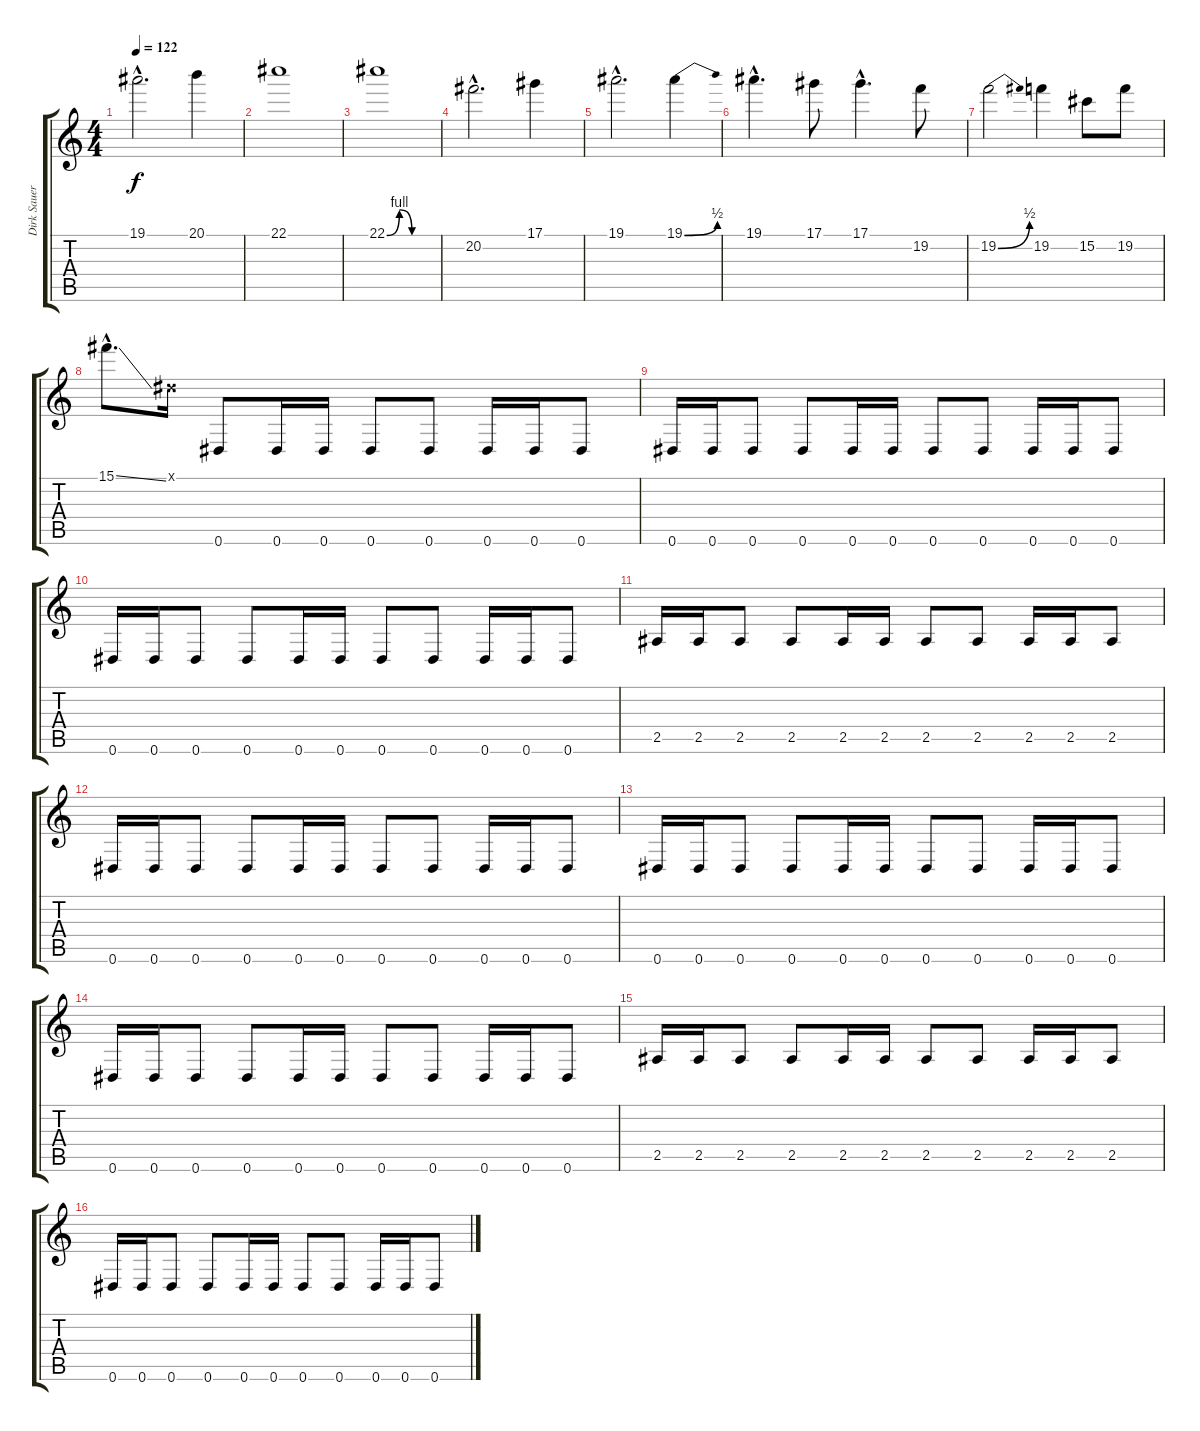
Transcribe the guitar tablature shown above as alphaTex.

\track ("Dirk Sauer" "Dirk Sauer") {instrument distortionguitar}
\staff {score tabs}
\tuning (Eb4 Bb3 Gb3 Db3 Ab2 Eb2) {hide}
\ts (4 4)
\tempo 122
\clef g2
\ks c
19.1{hac}.2{d dy f} 20.1.4 |
22.1.1 |
22.1{be (custom 0 0 15 4 30 0 45 0 60 0)}.1 |
20.2{hac}.2{d} 17.1.4 |
19.1{hac}.2{d} 19.1{be (bend 0 0 60 2)}.4 |
19.1{hac}.4{d} 17.1.8 17.1{hac}.4{d} 19.2.8 |
19.2{be (bend 0 0 60 2)}.2 19.2.4 15.2.8 19.2.8 |
15.1{ss hac}.8{d} 0.1{x}.16 0.6.8 0.6.16 0.6.16 0.6.8 0.6.8 0.6.16 0.6.16 0.6.8 |
0.6.16 0.6.16 0.6.8 0.6.8 0.6.16 0.6.16 0.6.8 0.6.8 0.6.16 0.6.16 0.6.8 |
0.6.16 0.6.16 0.6.8 0.6.8 0.6.16 0.6.16 0.6.8 0.6.8 0.6.16 0.6.16 0.6.8 |
2.5.16 2.5.16 2.5.8 2.5.8 2.5.16 2.5.16 2.5.8 2.5.8 2.5.16 2.5.16 2.5.8 |
0.6.16 0.6.16 0.6.8 0.6.8 0.6.16 0.6.16 0.6.8 0.6.8 0.6.16 0.6.16 0.6.8 |
0.6.16 0.6.16 0.6.8 0.6.8 0.6.16 0.6.16 0.6.8 0.6.8 0.6.16 0.6.16 0.6.8 |
0.6.16 0.6.16 0.6.8 0.6.8 0.6.16 0.6.16 0.6.8 0.6.8 0.6.16 0.6.16 0.6.8 |
2.5.16 2.5.16 2.5.8 2.5.8 2.5.16 2.5.16 2.5.8 2.5.8 2.5.16 2.5.16 2.5.8 |
0.6.16 0.6.16 0.6.8 0.6.8 0.6.16 0.6.16 0.6.8 0.6.8 0.6.16 0.6.16 0.6.8
